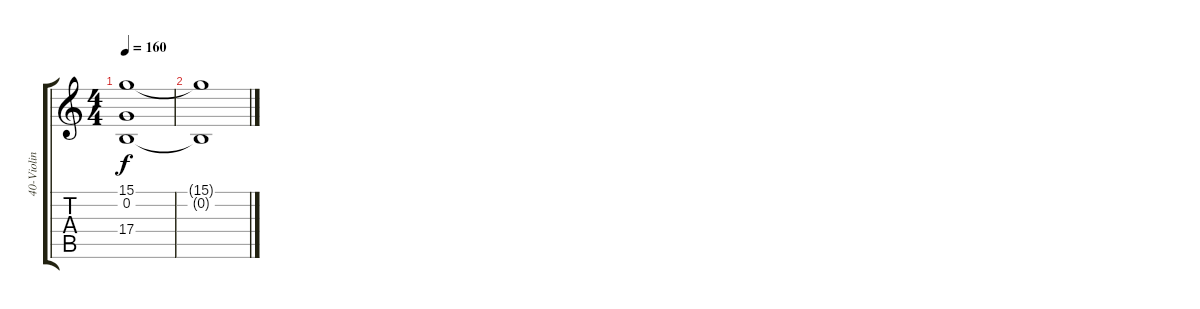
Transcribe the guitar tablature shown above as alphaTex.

\track ("40-Violin " "40-Violin ") {instrument violin}
\staff {score tabs}
\tuning (E4 B3 G3 D3 A2 E2) {hide}
\ts (4 4)
\tempo 160
\clef g2
\ks c
(15.1{t} 0.2 17.4{t}).1{dy f} |
(15.1{t} 0.2{t}).1
